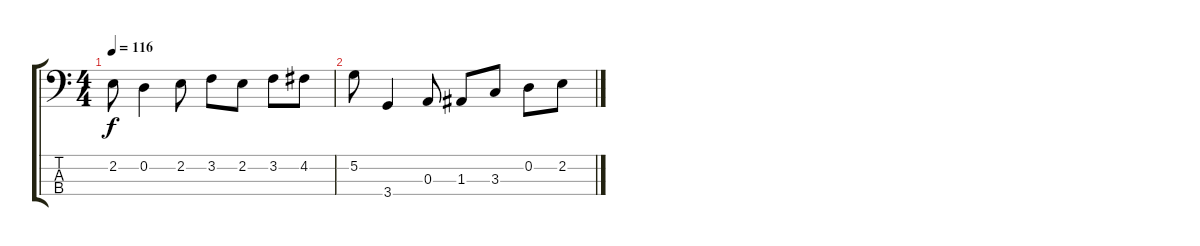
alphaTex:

\track "" {instrument electricbasspick}
\staff {score tabs}
\tuning (G2 D2 A1 E1) {hide}
\ts (4 4)
\tempo 116
\clef f4
\ks c
2.2{t}.8{dy f} 0.2.4 2.2.8 3.2.8 2.2.8 3.2.8 4.2.8 |
5.2.8 3.4.4 0.3.8 1.3.8 3.3.8 0.2.8 2.2.8
